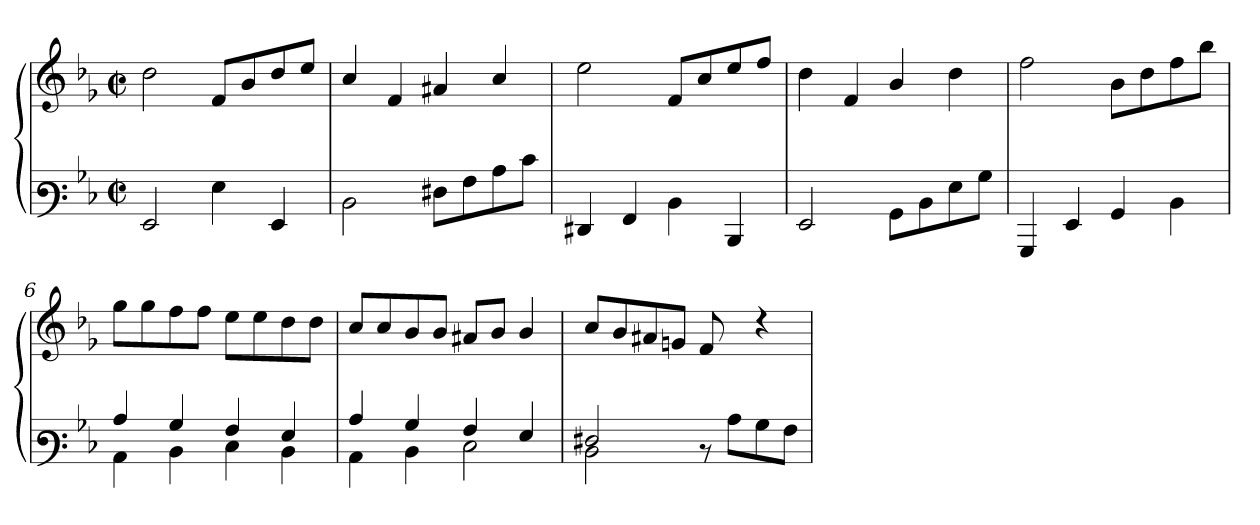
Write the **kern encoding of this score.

**kern	**kern
*part1	*part1
*staff2	*staff1
*clefF3	*clefG3
*k[b-e-]	*k[b-e-]
*M2/2	*M2/2
*met(c|)	*met(c|)
=1	=1
2GG/	2b-\
4G\	8d/L
.	8g/
4GG/	8b-/
.	8cc/J
=2	=2
2D\	4a/
.	4d/
8F#X\L	4f#X/
8A\	.
8c\	4a/
8e-\J	.
=3	=3
4FF#X/	2cc\
4AA/	.
4D\	8d/L
.	8a/
4DD/	8cc/
.	8dd/J
=4	=4
2GG/	4b-\
.	4d/
8BB-\L	4g/
8D\	.
8G\	4b-\
8B-\J	.
=5	=5
4BBB-/	2dd\
4GG/	.
4BB-/	8g\L
.	8b-\
4D\	8dd\
.	8gg\J
=6	=6
*^	*
4c/	4C\	8ee-\L
.	.	8ee-\
4B-/	4D\	8dd\
.	.	8dd\J
4A/	4E-\	8cc\L
.	.	8cc\
4G/	4D\	8b-\
.	.	8b-\J
!!LO:LB:g=z
=7	=7	=7
4c/	4C\	8a/L
.	.	8a/
4B-/	4D\	8g/
.	.	8g/J
4A/	2E-\	8f#X/L
.	.	8g/J
4G/	.	4g/
=8	=8	=8
2F#X/	2D\	8a/L
.	.	8g/
.	.	8f#X/
.	.	8en/J
2ryy	8rD	8d/
.	8c\L	8ryy
.	8B-\	4rb
.	8A\J	.
*v	*v	*
=	=
*-	*-
